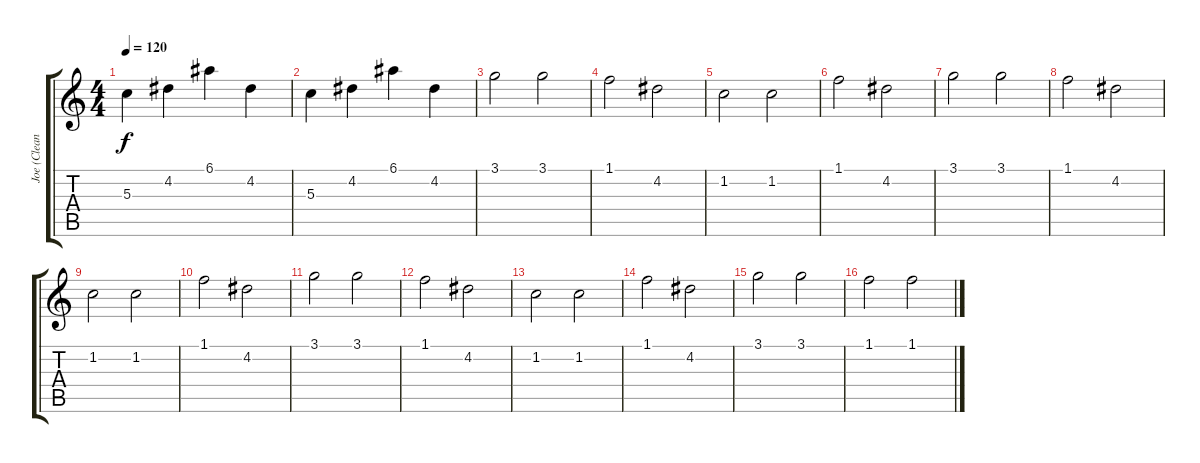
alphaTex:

\track ("Joe (Clean)" "Joe (Clean") {instrument electricguitarclean}
\staff {score tabs}
\tuning (E4 B3 G3 D3 A2 E2) {hide}
\ts (4 4)
\tempo 120
\clef g2
\ks c
5.3.4{dy f} 4.2.4 6.1.4 4.2.4 |
5.3.4 4.2.4 6.1.4 4.2.4 |
3.1.2 3.1.2 |
1.1.2 4.2.2 |
1.2.2 1.2.2 |
1.1.2 4.2.2 |
3.1.2 3.1.2 |
1.1.2 4.2.2 |
1.2.2 1.2.2 |
1.1.2 4.2.2 |
3.1.2 3.1.2 |
1.1.2 4.2.2 |
1.2.2 1.2.2 |
1.1.2 4.2.2 |
3.1.2 3.1.2 |
1.1.2 1.1.2
